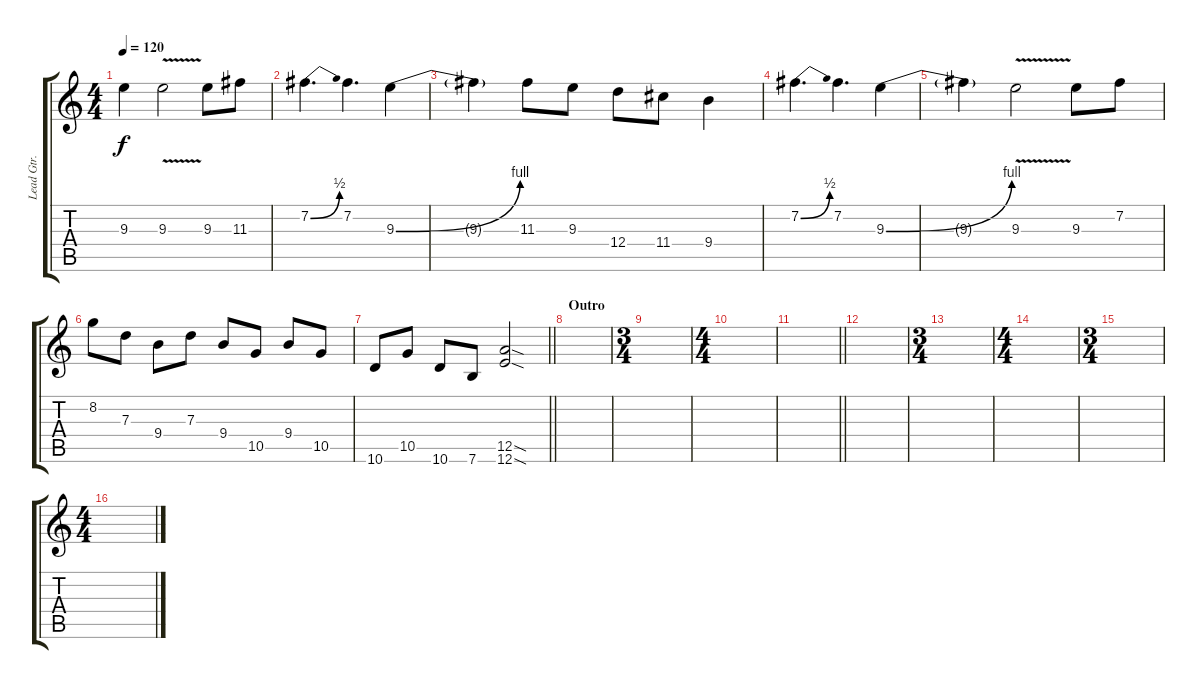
\track ("Lead Gtr." "Lead Gtr.") {instrument overdrivenguitar}
\staff {score tabs}
\tuning (E4 B3 G3 D3 A2 E2) {hide}
\ts (4 4)
\tempo 120
\clef g2
\ks c
9.3{t}.4{dy f} 9.3{v}.2 9.3.8 11.3.8 |
7.2{be (bend 0 0 60 2)}.4{d volume 10} 7.2.4{d} 9.3{be (bend 0 0 60 4)}.4{volume 13} |
9.3{t}.4 11.3.8 9.3.8 12.4.8 11.4.8 9.4.4 |
7.2{be (bend 0 0 60 2)}.4{d volume 10} 7.2.4{d} 9.3{be (bend 0 0 60 4)}.4{volume 13} |
9.3{t}.4 9.3{v}.2 9.3.8 7.2.8 |
8.2.8 7.3.8 9.4.8 7.3.8 9.4.8 10.5.8 9.4.8 10.5.8 |
\barLineRight lightlight
10.6.8 10.5.8 10.6.8 7.6.8 (12.5{sod} 12.6{sod}).2 |
\section ("" "Outro")
|
\ts (3 4)
|
\ts (4 4)
|
\barLineRight lightlight
|
\section ("" "")
|
\ts (3 4)
|
\ts (4 4)
|
\ts (3 4)
|
\ts (4 4)
